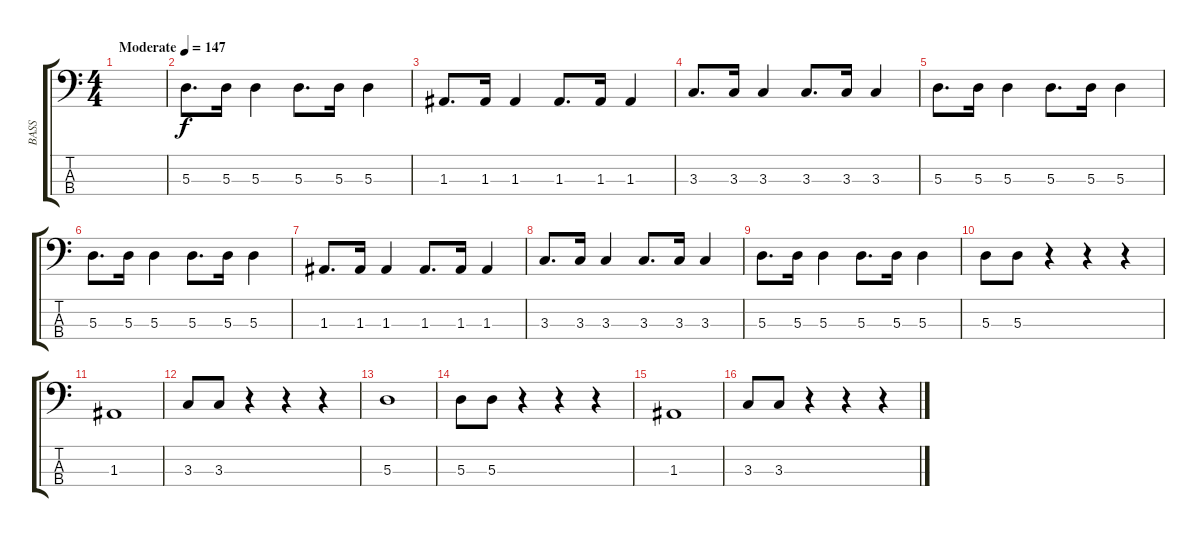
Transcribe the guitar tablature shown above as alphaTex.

\track ("BASS" "BASS") {instrument electricbassfinger}
\staff {score tabs}
\tuning (G2 D2 A1 E1) {hide}
\ts (4 4)
\tempo (147 "Moderate")
\clef f4
\ks c
|
5.3.8{d} 5.3.16 5.3.4 5.3.8{d} 5.3.16 5.3.4 |
1.3.8{d} 1.3.16 1.3.4 1.3.8{d} 1.3.16 1.3.4{txt ""} |
3.3.8{d} 3.3.16 3.3.4 3.3.8{d} 3.3.16 3.3.4 |
5.3.8{d} 5.3.16 5.3.4 5.3.8{d} 5.3.16 5.3.4 |
5.3.8{d} 5.3.16 5.3.4 5.3.8{d} 5.3.16 5.3.4 |
1.3.8{d} 1.3.16 1.3.4 1.3.8{d} 1.3.16 1.3.4 |
3.3.8{d} 3.3.16 3.3.4 3.3.8{d} 3.3.16 3.3.4 |
5.3.8{d} 5.3.16 5.3.4 5.3.8{d} 5.3.16 5.3.4 |
5.3.8 5.3.8 r.4 r.4 r.4 |
1.3.1 |
3.3.8 3.3.8 r.4 r.4 r.4 |
5.3.1 |
5.3.8 5.3.8 r.4 r.4 r.4 |
1.3.1 |
3.3.8 3.3.8 r.4 r.4 r.4
